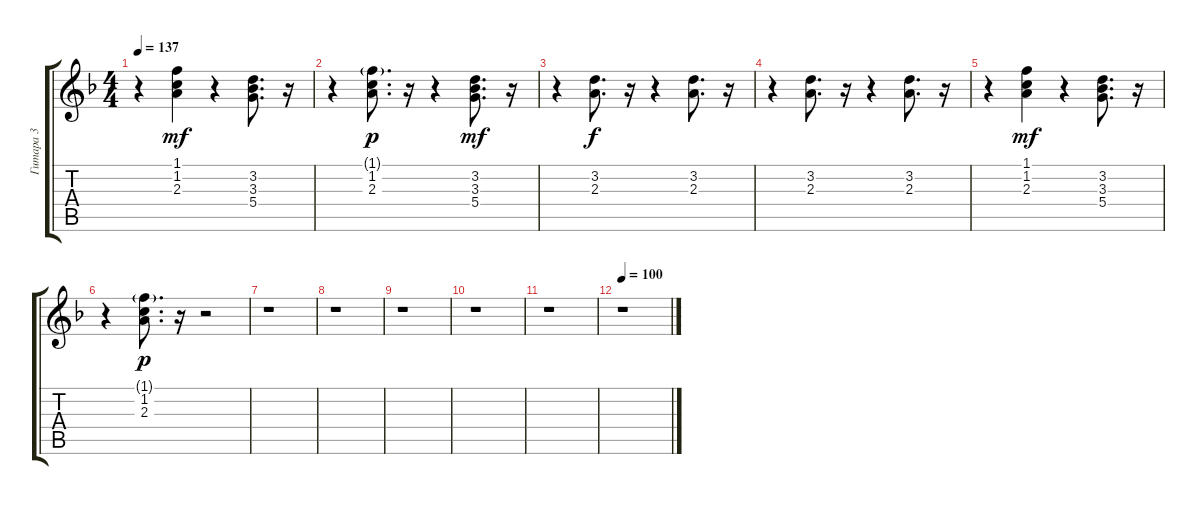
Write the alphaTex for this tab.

\track ("Гитара 3" "Гитара 3") {instrument overdrivenguitar}
\staff {score tabs}
\tuning (E4 B3 G3 D3 A2 E2) {hide}
\ts (4 4)
\tempo 137
\clef g2
\ks dminor
r.4{dy f} (1.1 1.2 2.3).4{dy mf} r.4 (3.2 3.3 5.4).8{d} r.16 |
r.4 (1.1{g} 1.2 2.3).8{d dy p} r.16 r.4 (3.2 3.3 5.4).8{d dy mf} r.16 |
r.4{volume 9 instrument overdrivenguitar} (3.2 2.3).8{d dy f} r.16 r.4 (3.2 2.3).8{d} r.16 |
r.4 (3.2 2.3).8{d} r.16 r.4 (3.2 2.3).8{d} r.16 |
r.4 (1.1 1.2 2.3).4{dy mf} r.4 (3.2 3.3 5.4).8{d} r.16 |
r.4 (1.1{g} 1.2 2.3).8{d dy p} r.16 r.2 |
r.1 |
r.1 |
r.1 |
r.1 |
r.1 |
\tempo 100
r.1
